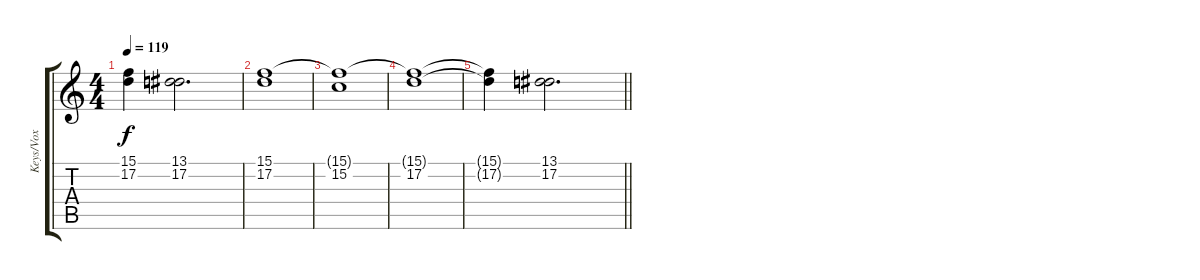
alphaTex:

\track ("Keys/Vox" "Keys/Vox") {instrument lead2sawtooth}
\staff {score tabs}
\tuning (D4 A3 F3 C3 G2 C2) {hide}
\ts (4 4)
\tempo 119
\clef g2
\ks c
(15.1{t} 17.2{t}).4{dy f} (13.1 17.2).2{d} |
(15.1 17.2).1 |
(15.1{t} 15.2).1 |
(15.1{t} 17.2).1 |
\barLineRight lightlight
(15.1{t} 17.2{t}).4 (13.1 17.2).2{d}
